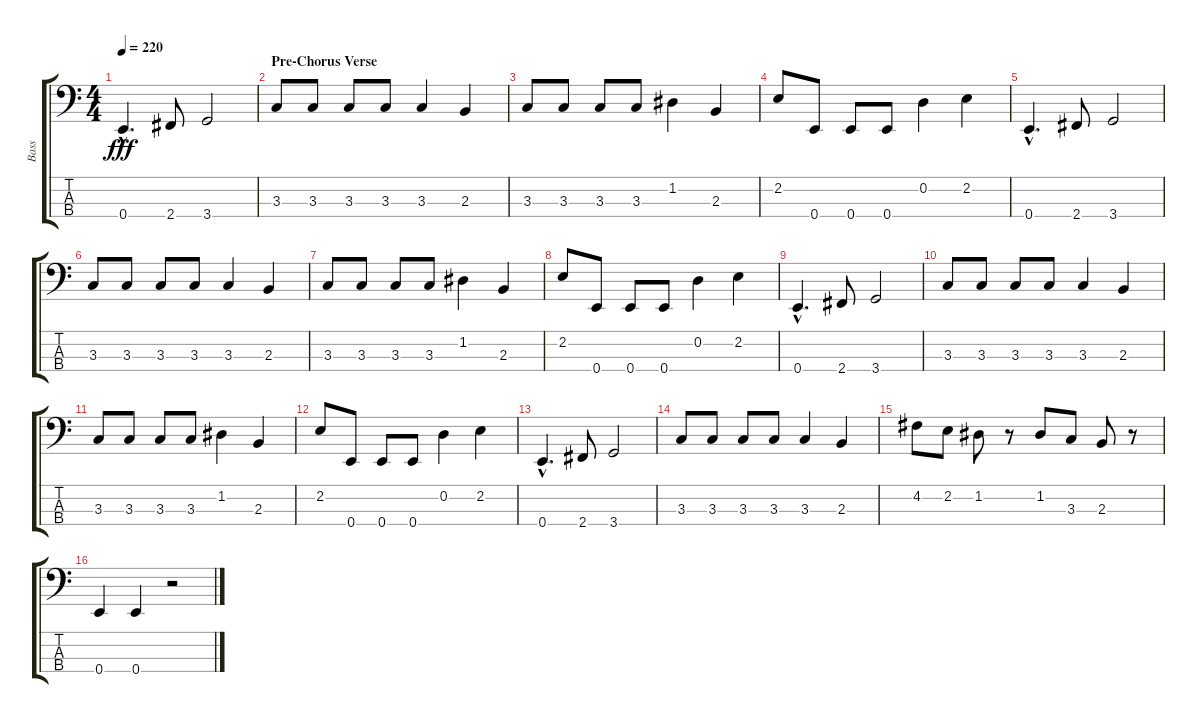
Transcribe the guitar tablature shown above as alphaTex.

\track ("Bass" "Bass") {instrument electricbassfinger}
\staff {score tabs}
\tuning (G2 D2 A1 E1) {hide}
\ts (4 4)
\tempo 220
\clef f4
\ks c
0.4{hac}.4{d dy fff} 2.4.8 3.4.2 |
\section ("" "Pre-Chorus Verse")
3.3.8 3.3.8 3.3.8 3.3.8 3.3.4 2.3.4 |
3.3.8 3.3.8 3.3.8 3.3.8 1.2.4 2.3.4 |
2.2.8 0.4.8 0.4.8 0.4.8 0.2.4 2.2.4 |
0.4{hac}.4{d} 2.4.8 3.4.2 |
3.3.8 3.3.8 3.3.8 3.3.8 3.3.4 2.3.4 |
3.3.8 3.3.8 3.3.8 3.3.8 1.2.4 2.3.4 |
2.2.8 0.4.8 0.4.8 0.4.8 0.2.4 2.2.4 |
0.4{hac}.4{d} 2.4.8 3.4.2 |
3.3.8 3.3.8 3.3.8 3.3.8 3.3.4 2.3.4 |
3.3.8 3.3.8 3.3.8 3.3.8 1.2.4 2.3.4 |
2.2.8 0.4.8 0.4.8 0.4.8 0.2.4 2.2.4 |
0.4{hac}.4{d} 2.4.8 3.4.2 |
3.3.8 3.3.8 3.3.8 3.3.8 3.3.4 2.3.4 |
4.2.8 2.2.8 1.2.8 r.8 1.2.8 3.3.8 2.3.8 r.8 |
0.4.4 0.4.4 r.2
